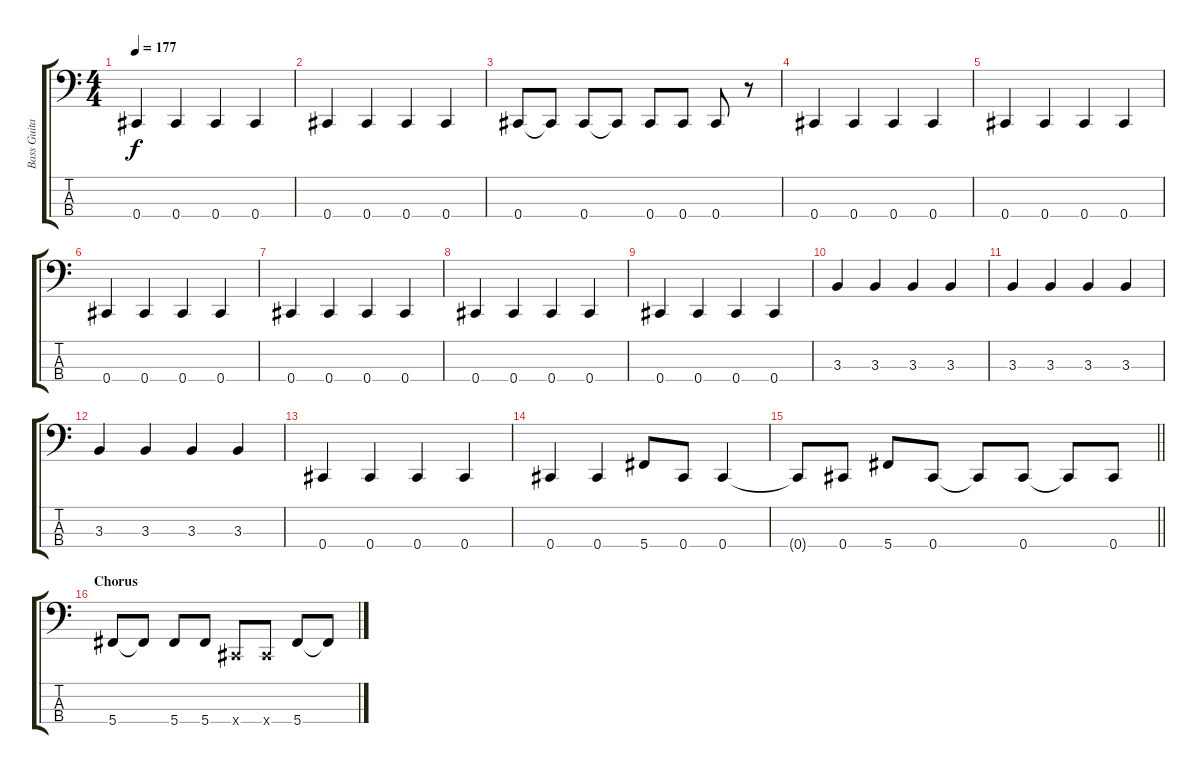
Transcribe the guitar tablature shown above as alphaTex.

\track ("Bass Guitar" "Bass Guita") {instrument electricbassfinger}
\staff {score tabs}
\tuning (Gb2 Db2 Ab1 Db1) {hide}
\ts (4 4)
\tempo 177
\clef f4
\ks c
0.4.4{dy f} 0.4.4 0.4.4 0.4.4 |
0.4.4 0.4.4 0.4.4 0.4.4 |
0.4.8 0.4{t}.8 0.4.8 0.4{t}.8 0.4.8 0.4.8 0.4.8 r.8 |
0.4.4 0.4.4 0.4.4 0.4.4 |
0.4.4 0.4.4 0.4.4 0.4.4 |
0.4.4 0.4.4 0.4.4 0.4.4 |
0.4.4 0.4.4 0.4.4 0.4.4 |
0.4.4 0.4.4 0.4.4 0.4.4 |
0.4.4 0.4.4 0.4.4 0.4.4 |
3.3.4 3.3.4 3.3.4 3.3.4 |
3.3.4 3.3.4 3.3.4 3.3.4 |
3.3.4 3.3.4 3.3.4 3.3.4 |
0.4.4 0.4.4 0.4.4 0.4.4 |
0.4.4 0.4.4 5.4.8 0.4.8 0.4.4 |
\barLineRight lightlight
0.4{t}.8 0.4.8 5.4.8 0.4.8 0.4{t}.8 0.4.8 0.4{t}.8 0.4.8 |
\section ("" "Chorus")
5.4.8 5.4{t}.8 5.4.8 5.4.8 0.4{x}.8 0.4{x}.8 5.4.8 5.4{t}.8
